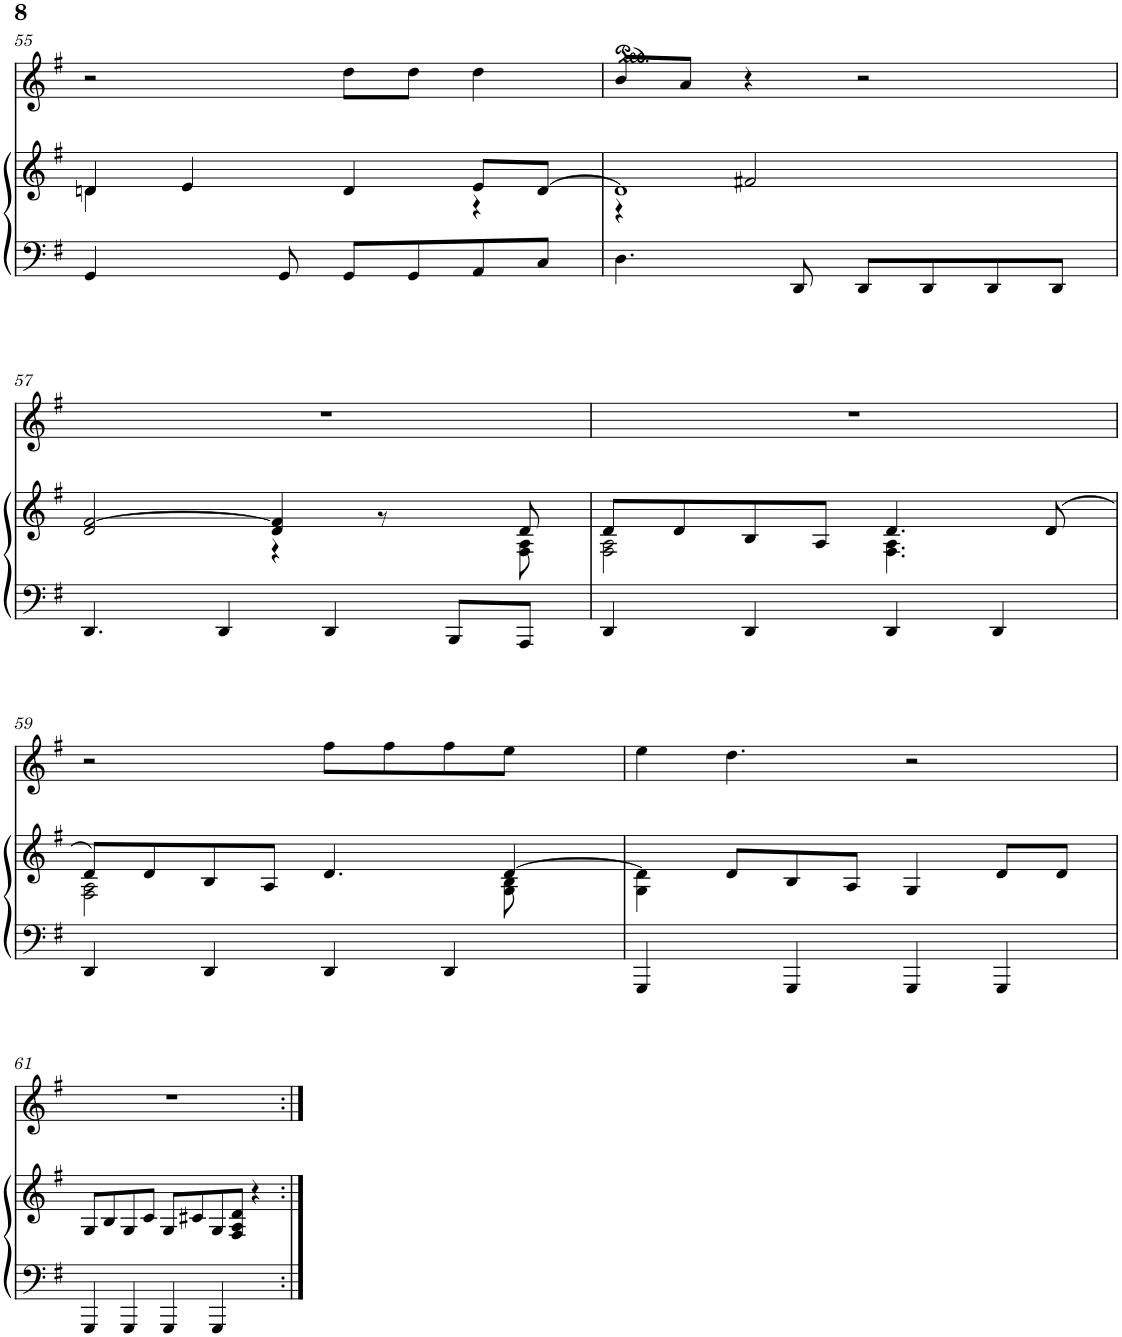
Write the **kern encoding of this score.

**kern	**kern	**kern
*part2	*part2	*part1
*staff3	*staff2	*staff1
*I"Piano	*	*I"Voice
*I'Pno	*	*I'V
!!LO:PB:g=z
*clefF4	*clefG2	*clefG2
*k[f#]	*k[f#]	*k[f#]
*M4/4	*M4/4	*M4/4
=55	=55	=55
*	*^	*
4GG/	4dn/	4dn\	2r
4ryy	4e/	8ryy	.
*	*v	*v	*
8GG/	8ryy	8ryy
8GG/L	4d/	8dd\L
8GG/	.	8dd\J
*	*^	*
8AA/	8e/L	8r	[8dd\
8C/J	[>8d/J	8ryy	8ryy
=56	=56	=56	=56
4.D\	1d]	4r	8b/L
.	.	.	8dd\]
.	.	8r	8a/J
8DD/	.	2f#X/	4r
8DD/L	.	.	.
8DD/	.	.	2r
8DD/	.	.	.
8DD/J	.	8ryy	.
8ryy	8ryy	8ryy	.
!!LO:LB:g=z
=57	=57	=57	=57
4.DD/	2d/ [>2f#/	2ryy	1r
4DD/	.	.	.
.	4d/ 4f#/]	4r	.
4DD/	.	.	.
.	4ryy	8r	.
8BBB/L	.	8ryy	.
8AAA/J	8d/	8F#\ 8A\	8ryy
=58	=58	=58	=58
4DD/	8d/L	2F#\ 2A\	1r
.	8d/	.	.
4DD/	8B/	.	.
.	8A/J	.	.
4DD/	4.d/	4.F#\ 4.A\	.
4DD/	.	.	.
.	(>8d/	8ryy	.
!!LO:LB:g=z
=59	=59	=59	=59
4DD/	8d/L)	2F#\ 2A\	2r
.	8d/	.	.
4DD/	8B/	.	.
.	8A/J	.	.
4DD/	4.d/	4.ryy	8ff#\L
.	.	.	8ff#\
4DD/	.	.	8ff#\
.	[>8d/	8G\ 8B\	8ee\J
8ryy	8ryy	8ryy	8ryy
=60	=60	=60	=60
4GGG/	4d\]	4G\	4ee\
8ryy	8d/_	8d/L	4.dd\
4GGG/	2.ryy	8B/	.
.	.	8A/J	.
4GGG/	.	4G/	4.r
[8GGG/	.	8d/L	.
8ryy	.	8d/J	8ryy
*	*v	*v	*
!!LO:LB:g=z
=61	=61	=61
4GGG/	8G/L	1r
.	8ryy	.
8GGG/]	8B/	.
4GGG/	8G/	.
.	8c/J	.
4GGG/	8G/L	.
.	8c#X/	.
4GGG/	8G/	.
.	8F#/ 8A/ 8d/J	8r
4ryy	4r	4ryy
=:|!	=:|!	=:|!
*-	*-	*-
